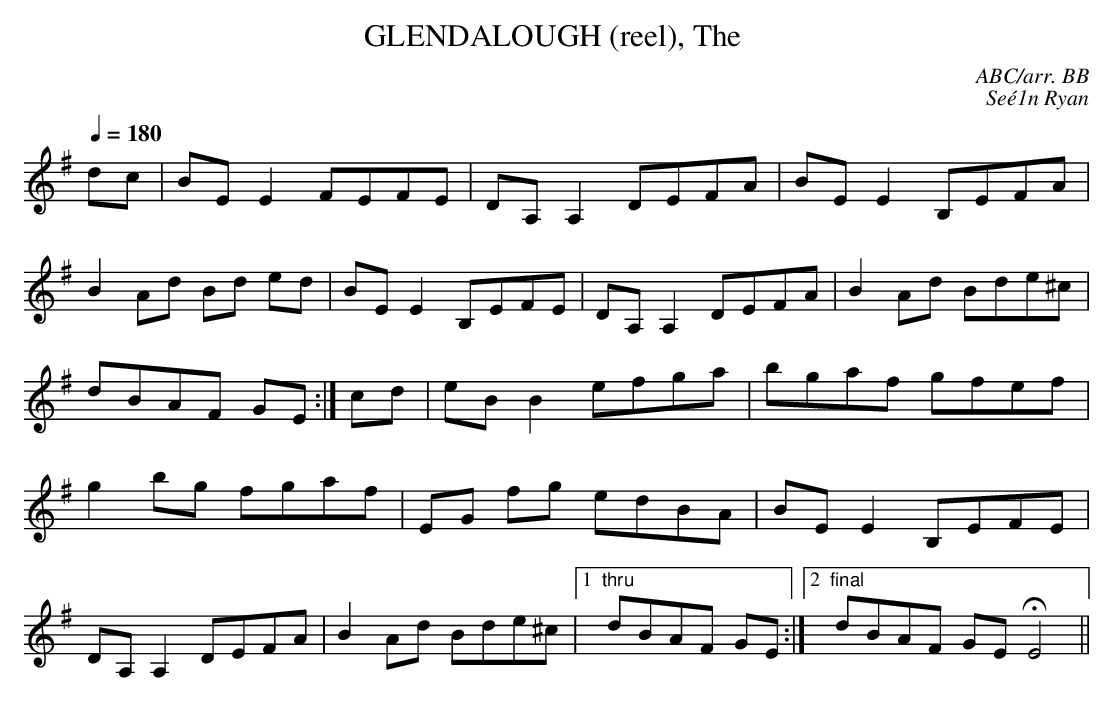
X:1
T:GLENDALOUGH (reel), The \
C:ABC/arr. BB\
C:Se\'e1n Ryan\
Q:1/4=180\
L:1/8\
M:C\
K:Em\
dc|BEE2 FEFE|DA,A,2 DEFA|BEE2 B,EFA|B2Ad Bd ed|\
BEE2 B,EFE|DA,A,2 DEFA|B2Ad Bde^c|dBAF GE:|\
cd|eBB2 efga|bgaf gfef|g2bg fgaf|EG fg edBA|\
BEE2 B,EFE|DA,A,2 DEFA|B2Ad Bde^c|1 "thru"dBAF GE:|\
[2 "final"dBAF GEHE4||\
\
\
\
